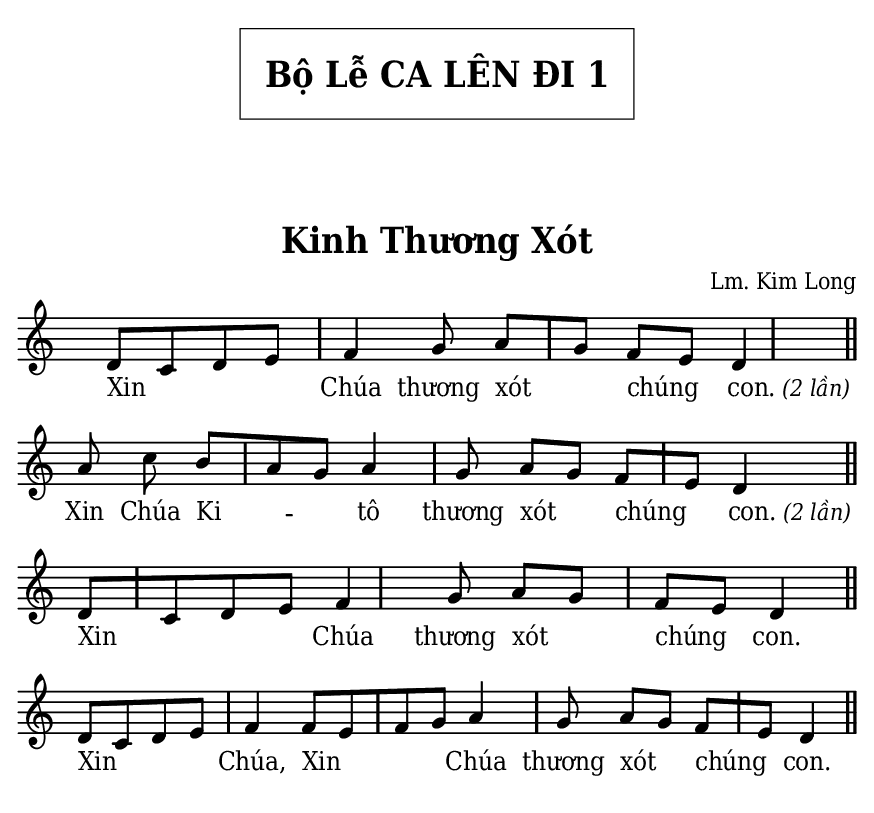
% Cài đặt chung\
\version "2.22.1"
\include "english.ly"
\include "gregorian.ly"

\header {
  title = \markup \fill-line {
    \center-column {
      \box \pad-markup #2 "Bộ Lễ CA LÊN ĐI 1"
      \null \null \null
    }
  }
  subtitle = \markup { \fontsize #3 \bold "Kinh Thương Xót" }
  composer = "Lm. Kim Long"
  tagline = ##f
}

% Nhạc phiên khúc
nhacPhienKhucSop = \relative c' {
  \autoBeamOff
  d8 [c d e] f4 g8 a [g] f [e] d4 \bar "||" \break
  a'8 c b [a g] a4 g8 a [g] f [e] d4 \bar "||" \break
  d8 [c d e] f4 g8 a [g] f [e] d4 \bar "||" \break
  d8 [c d e] f4 f8 [e f g] a4 g8 a [g] f [e] d4 \bar "||"
}

% Lời phiên khúc
loiPhienKhucSop = \lyrics {
  Xin Chúa thương xót chúng
  \tweak self-alignment-X #LEFT
  \tweak extra-offset #'(-0.5 . 0)
  \markup { "con." \italic \smaller "(2 lần)" }
  Xin Chúa Ki -- tô thương xót chúng
  \tweak self-alignment-X #LEFT
  \tweak extra-offset #'(-0.5 . 0)
  \markup { "con." \italic \smaller "(2 lần)" }
  Xin Chúa thương xót chúng con.
  Xin Chúa, Xin Chúa thương xót chúng con.
}

% Dàn trang
\paper {
  #(set-paper-size "a5")
  top-margin = 3\mm
  bottom-margin = 3\mm
  left-margin = 3\mm
  right-margin = 3\mm
  #(define fonts
	 (make-pango-font-tree "Deja Vu Serif Condensed"
	 		       "Deja Vu Serif Condensed"
			       "Deja Vu Serif Condensed"
			       (/ 20 20)))
  print-page-number = ##f
}

TongNhip = {
  \key c \major \time 2/4
  \set Timing.beamExceptions = #'()
  \set Timing.baseMoment = #(ly:make-moment 1/4)
}

\score {
  \new ChoirStaff <<
    \new Staff <<
      \new Voice = "beSop" {
        \clef treble \TongNhip \nhacPhienKhucSop
      }
      \new Lyrics \lyricsto beSop \loiPhienKhucSop
    >>
  >>
  \layout {
    \override Staff.TimeSignature.transparent = ##t
    \override Lyrics.LyricSpace.minimum-distance = #1.5
    \override Score.BarNumber.break-visibility = ##(#f #f #f)
    \override Score.SpacingSpanner.uniform-stretching = ##t
    \override Score.SpacingSpanner.packed-spacing = ##f
    \set Score.defaultBarType = ""
    ragged-last = ##f
  } 
}
